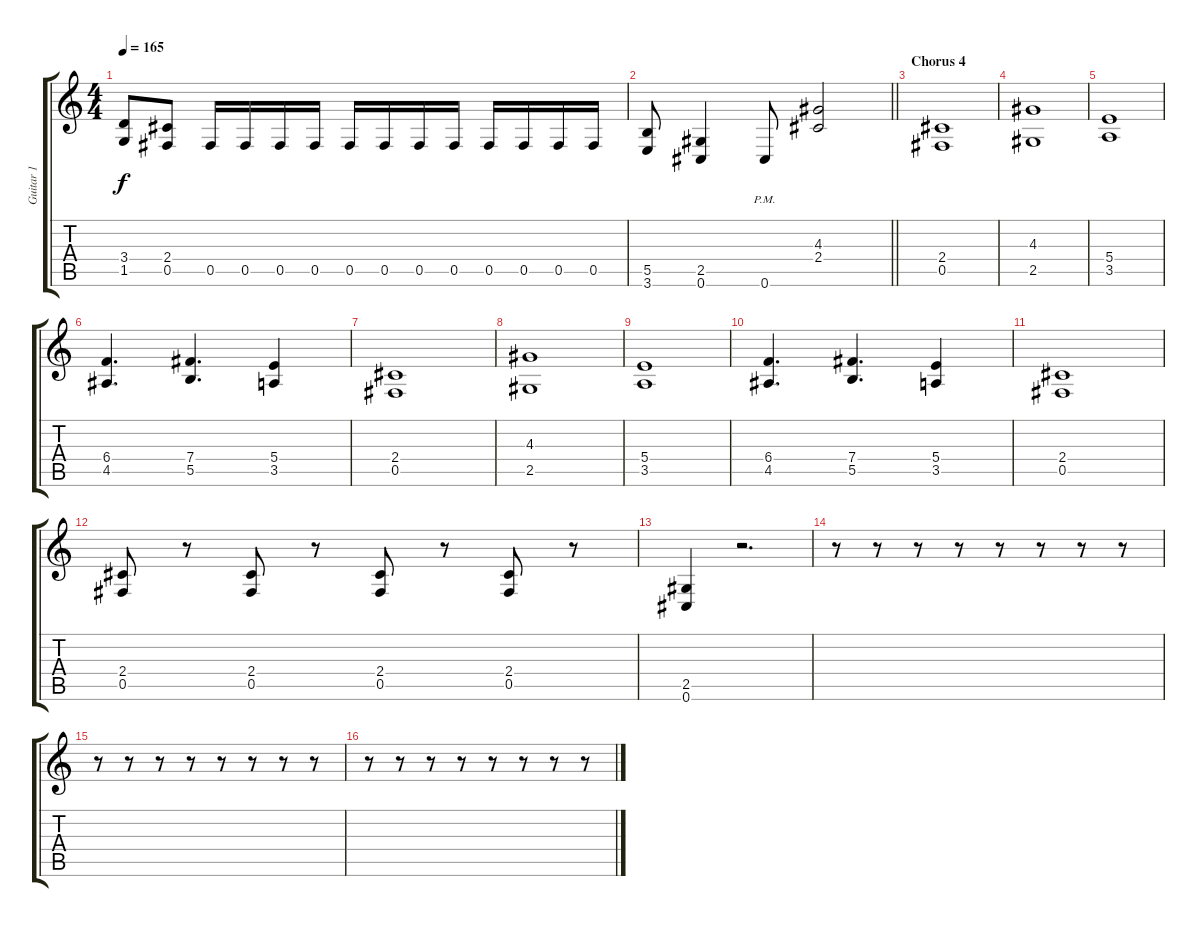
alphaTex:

\track ("Guitar 1" "Guitar 1") {instrument overdrivenguitar}
\staff {score tabs}
\tuning (Db4 Ab3 E3 B2 Gb2 Db2) {hide}
\ts (4 4)
\tempo 165
\clef g2
\ks c
(3.4 1.5).8{dy f} (2.4 0.5).8 0.5.16 0.5.16 0.5.16 0.5.16 0.5.16 0.5.16 0.5.16 0.5.16 0.5.16 0.5.16 0.5.16 0.5.16 |
\barLineRight lightlight
(5.5 3.6).8 (2.5 0.6).4 0.6{pm}.8 (4.3 2.4).2 |
\section ("" "Chorus 4")
(2.4 0.5).1 |
(4.3 2.5).1 |
(5.4 3.5).1 |
(6.4 4.5).4{d} (7.4 5.5).4{d} (5.4 3.5).4 |
(2.4 0.5).1 |
(4.3 2.5).1 |
(5.4 3.5).1 |
(6.4 4.5).4{d} (7.4 5.5).4{d} (5.4 3.5).4 |
(2.4 0.5).1 |
(2.4 0.5).8 r.8 (2.4 0.5).8 r.8 (2.4 0.5).8 r.8 (2.4 0.5).8 r.8 |
(2.5 0.6).4 r.2{d} |
r.8 r.8 r.8 r.8 r.8 r.8 r.8 r.8 |
r.8 r.8 r.8 r.8 r.8 r.8 r.8 r.8 |
r.8 r.8 r.8 r.8 r.8 r.8 r.8 r.8
